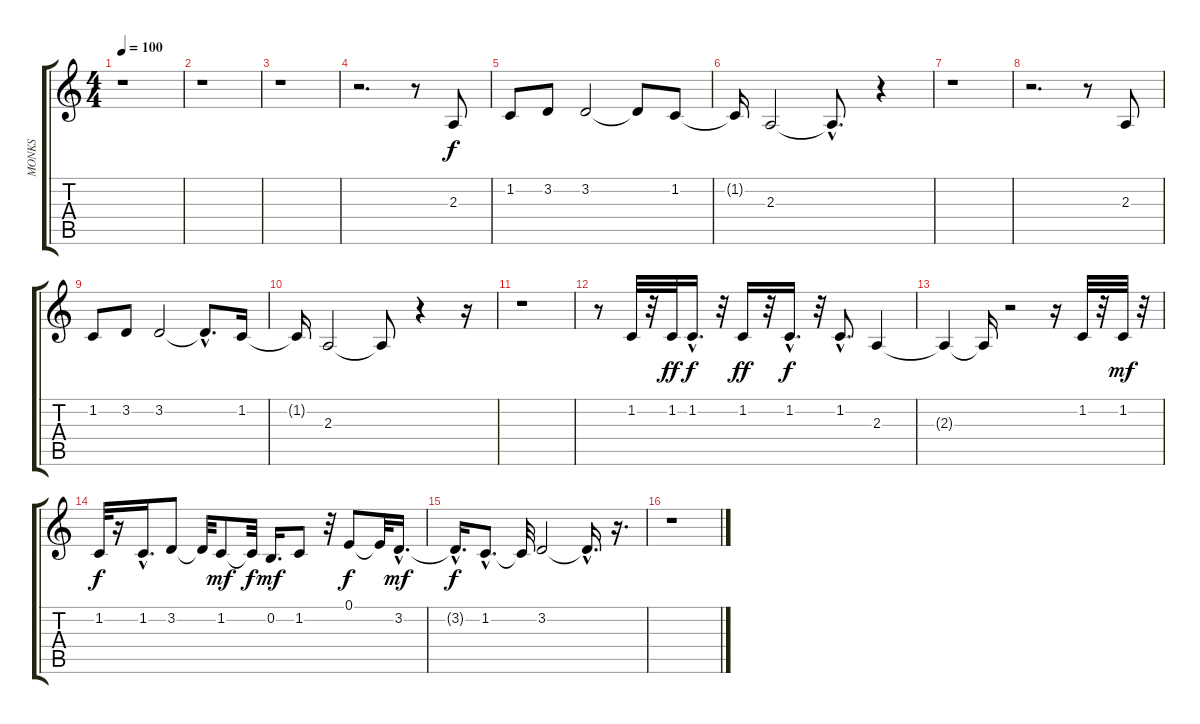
\track ("MONKS" "MONKS") {instrument musicbox}
\staff {score tabs}
\tuning (E4 B3 G3 D3 A2 E2) {hide}
\ts (4 4)
\tempo 100
\clef g2
\ks c
r.1{dy f} |
r.1 |
r.1 |
r.2{d} r.8 2.3.8 |
1.2.8 3.2.8 3.2.2 3.2{t}.8 1.2.8 |
1.2{t}.16 2.3.2 2.3{hac t}.8{d} r.4 |
r.1 |
r.2{d} r.8 2.3.8 |
1.2.8 3.2.8 3.2.2 3.2{hac t}.8{d} 1.2.16 |
1.2{t}.16 2.3.2 2.3{t}.8 r.4 r.16 |
r.1 |
r.8 1.2.32 r.32 1.2.32{dy ff} 1.2{hac}.16{d dy f} r.32 1.2.16{dy ff} r.32 1.2{hac}.16{d dy f} r.32 1.2{hac}.8{d} 2.3.4 |
2.3{t}.4 2.3{t}.16 r.2 r.16 1.2.32 r.32 1.2.32{dy mf} r.32 |
1.2.32{dy f} r.16 1.2{hac}.16{d} 3.2.8 3.2{t}.32 1.2.8{dy mf} 1.2{t}.32{dy f} 0.2.16{d dy mf} 1.2.8 r.32 0.1.8{dy f} 0.1{t}.32 3.2{hac}.16{d dy mf} |
3.2{hac t}.16{d dy f} 1.2{hac}.8{d} 1.2{t}.32 3.2.2 3.2{hac t}.16{d} r.16{d} |
r.1
